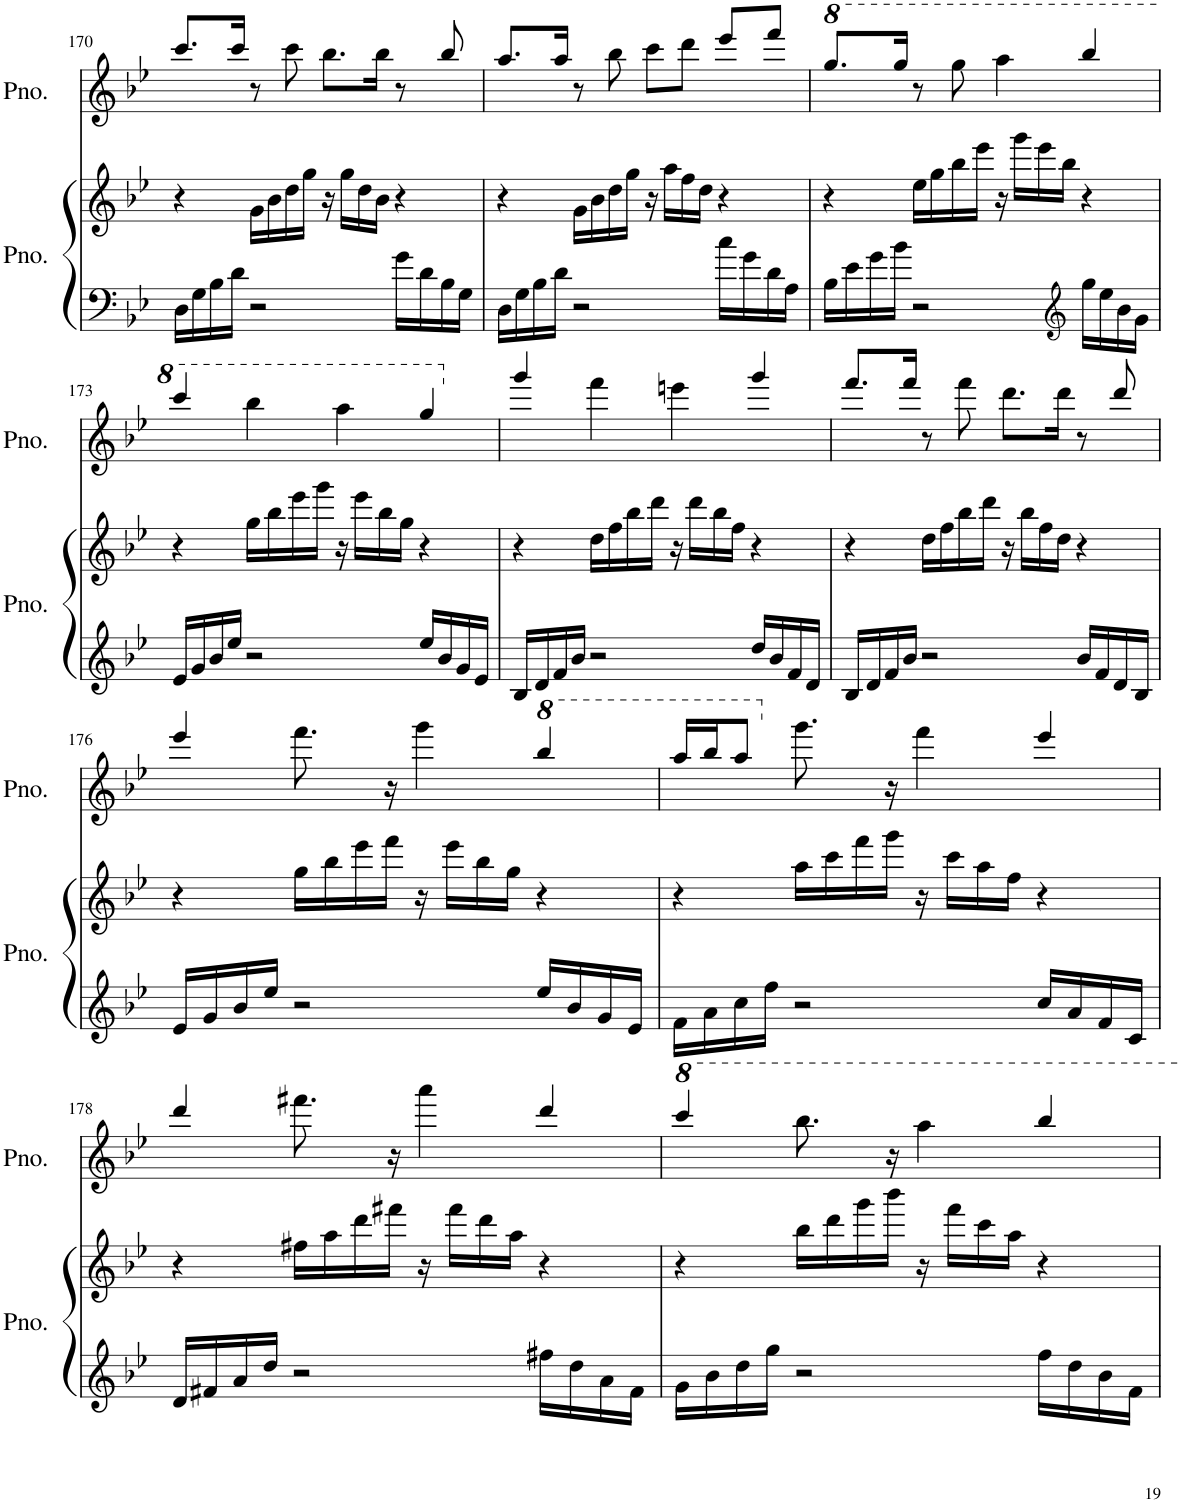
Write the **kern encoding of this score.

**kern	**kern	**kern
*part2	*part2	*part1
*staff3	*staff2	*staff1
*I"Piano	*	*I"Piano
*I'Pno.	*	*I'Pno.
!!LO:PB:g=z
*clefF4	*clefG2	*clefG2
*k[b-e-]	*k[b-e-]	*k[b-e-]
*M4/4	*M4/4	*M4/4
=170	=170	=170
16D\LL	4r	8.ccc/L
16G\	.	.
16B-\	.	.
16d\JJ	.	16ccc/Jk
2r	16g\LL	8r
.	16b-\	.
.	16dd\	8ccc\
.	16gg\JJ	.
.	16r	8.bb-\L
.	16gg\LL	.
.	16dd\	.
.	16b-\JJ	16bb-\Jk
16g\LL	4r	8r
16d\	.	.
16B-\	.	8bb-/
16G\JJ	.	.
=171	=171	=171
16D\LL	4r	8.aa/L
16G\	.	.
16B-\	.	.
16d\JJ	.	16aa/Jk
2r	16g\LL	8r
.	16b-\	.
.	16dd\	8bb-\
.	16gg\JJ	.
.	16r	8ccc\L
.	16aa\LL	.
.	16ff\	8ddd\J
.	16dd\JJ	.
16cc\LL	4r	8eee-/L
16g\	.	.
16d\	.	8fff/J
16A\JJ	.	.
=172	=172	=172
*	*	*8va
16B-\LL	4r	8.ggg/L
16e-\	.	.
16g\	.	.
16b-\JJ	.	16ggg/Jk
2r	16ee-\LL	8r
.	16gg\	.
.	16bb-\	8ggg\
.	16eee-\JJ	.
.	16r	4aaa\
.	16ggg\LL	.
.	16eee-\	.
.	16bb-\JJ	.
*clefG2	*	*
16gg\LL	4r	4bbb-/
16ee-\	.	.
16b-\	.	.
16g\JJ	.	.
!!LO:LB:g=z
=173	=173	=173
16e-/LL	4r	4cccc/
16g/	.	.
16b-/	.	.
16ee-/JJ	.	.
2r	16gg\LL	4bbb-\
.	16bb-\	.
.	16eee-\	.
.	16ggg\JJ	.
.	16r	4aaa\
.	16eee-\LL	.
.	16bb-\	.
.	16gg\JJ	.
16ee-/LL	4r	4ggg/
16b-/	.	.
16g/	.	.
16e-/JJ	.	.
=174	=174	=174
*	*	*X8va
16B-/LL	4r	4ggg/
16d/	.	.
16f/	.	.
16b-/JJ	.	.
2r	16dd\LL	4fff\
.	16ff\	.
.	16bb-\	.
.	16ddd\JJ	.
.	16r	4eeen\
.	16ddd\LL	.
.	16bb-\	.
.	16ff\JJ	.
16dd/LL	4r	4ggg/
16b-/	.	.
16f/	.	.
16d/JJ	.	.
=175	=175	=175
16B-/LL	4r	8.fff/L
16d/	.	.
16f/	.	.
16b-/JJ	.	16fff/Jk
2r	16dd\LL	8r
.	16ff\	.
.	16bb-\	8fff\
.	16ddd\JJ	.
.	16r	8.ddd\L
.	16bb-\LL	.
.	16ff\	.
.	16dd\JJ	16ddd\Jk
16b-/LL	4r	8r
16f/	.	.
16d/	.	8ddd/
16B-/JJ	.	.
!!LO:LB:g=z
=176	=176	=176
16e-/LL	4r	4eee-/
16g/	.	.
16b-/	.	.
16ee-/JJ	.	.
2r	16gg\LL	8.fff\
.	16bb-\	.
.	16eee-\	.
.	16fff\JJ	16r
.	16r	4ggg\
.	16eee-\LL	.
.	16bb-\	.
.	16gg\JJ	.
*	*	*8va
16ee-/LL	4r	4bbb-/
16b-/	.	.
16g/	.	.
16e-/JJ	.	.
=177	=177	=177
16f\LL	4r	16aaa/LL
16a\	.	16bbb-/J
16cc\	.	8aaa/J
16ff\JJ	.	.
*	*	*X8va
2r	16aa\LL	8.ggg\
.	16ccc\	.
.	16fff\	.
.	16ggg\JJ	16r
.	16r	4fff\
.	16ccc\LL	.
.	16aa\	.
.	16ff\JJ	.
16cc/LL	4r	4eee-/
16a/	.	.
16f/	.	.
16c/JJ	.	.
!!LO:LB:g=z
=178	=178	=178
16d/LL	4r	4ddd/
16f#X/	.	.
16a/	.	.
16dd/JJ	.	.
2r	16ff#X\LL	8.fff#X\
.	16aa\	.
.	16ddd\	.
.	16fff#X\JJ	16r
.	16r	4aaa\
.	16fff#\LL	.
.	16ddd\	.
.	16aa\JJ	.
16ff#X\LL	4r	4ddd/
16dd\	.	.
16a\	.	.
16f#\JJ	.	.
=179	=179	=179
16g\LL	4r	4cccc/
16b-\	.	.
16dd\	.	.
16gg\JJ	.	.
2r	16bb-\LL	8.bbb-\
.	16ddd\	.
.	16ggg\	.
.	16bbb-\JJ	16r
.	16r	4aaa\
.	16fff\LL	.
.	16ccc\	.
.	16aa\JJ	.
16ff\LL	4r	4bbb-/
16dd\	.	.
16b-\	.	.
16f\JJ	.	.
=	=	=
*-	*-	*-
